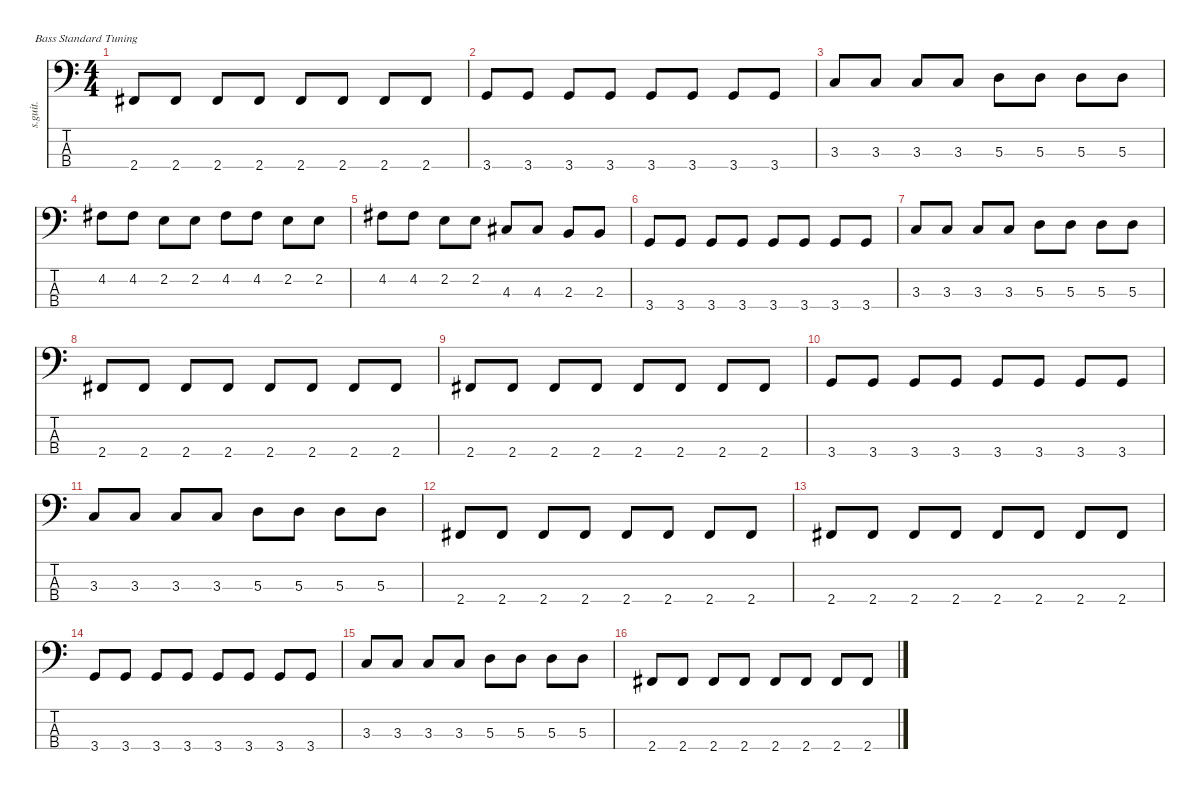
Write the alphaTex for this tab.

\defaultSystemsLayout 4
\hideDynamics
\bracketExtendMode nobrackets
\track ("" "s.guit.") {instrument electricbassfinger}
\staff {score tabs}
\tuning (G2 D2 A1 E1)
\ts (4 4)
\tempo (180 hide)
\clef f4
\ks c
2.4{acc #}.8{dy f} 2.4{acc #}.8 2.4{acc #}.8 2.4{acc #}.8 2.4{acc #}.8 2.4{acc #}.8 2.4{acc #}.8 2.4{acc #}.8 |
3.4.8 3.4.8 3.4.8 3.4.8 3.4.8 3.4.8 3.4.8 3.4.8 |
3.3.8 3.3.8 3.3.8 3.3.8 5.3.8 5.3.8 5.3.8 5.3.8 |
4.2{acc #}.8 4.2{acc #}.8 2.2.8 2.2.8 4.2{acc #}.8 4.2{acc #}.8 2.2.8 2.2.8 |
4.2{acc #}.8 4.2{acc #}.8 2.2.8 2.2.8 4.3{acc #}.8 4.3{acc #}.8 2.3.8 2.3.8 |
3.4.8 3.4.8 3.4.8 3.4.8 3.4.8 3.4.8 3.4.8 3.4.8 |
3.3.8 3.3.8 3.3.8 3.3.8 5.3.8 5.3.8 5.3.8 5.3.8 |
2.4{acc #}.8 2.4{acc #}.8 2.4{acc #}.8 2.4{acc #}.8 2.4{acc #}.8 2.4{acc #}.8 2.4{acc #}.8 2.4{acc #}.8 |
2.4{acc #}.8 2.4{acc #}.8 2.4{acc #}.8 2.4{acc #}.8 2.4{acc #}.8 2.4{acc #}.8 2.4{acc #}.8 2.4{acc #}.8 |
3.4.8 3.4.8 3.4.8 3.4.8 3.4.8 3.4.8 3.4.8 3.4.8 |
3.3.8 3.3.8 3.3.8 3.3.8 5.3.8 5.3.8 5.3.8 5.3.8 |
2.4{acc #}.8 2.4{acc #}.8 2.4{acc #}.8 2.4{acc #}.8 2.4{acc #}.8 2.4{acc #}.8 2.4{acc #}.8 2.4{acc #}.8 |
2.4{acc #}.8 2.4{acc #}.8 2.4{acc #}.8 2.4{acc #}.8 2.4{acc #}.8 2.4{acc #}.8 2.4{acc #}.8 2.4{acc #}.8 |
3.4.8 3.4.8 3.4.8 3.4.8 3.4.8 3.4.8 3.4.8 3.4.8 |
3.3.8 3.3.8 3.3.8 3.3.8 5.3.8 5.3.8 5.3.8 5.3.8 |
2.4{acc #}.8 2.4{acc #}.8 2.4{acc #}.8 2.4{acc #}.8 2.4{acc #}.8 2.4{acc #}.8 2.4{acc #}.8 2.4{acc #}.8
